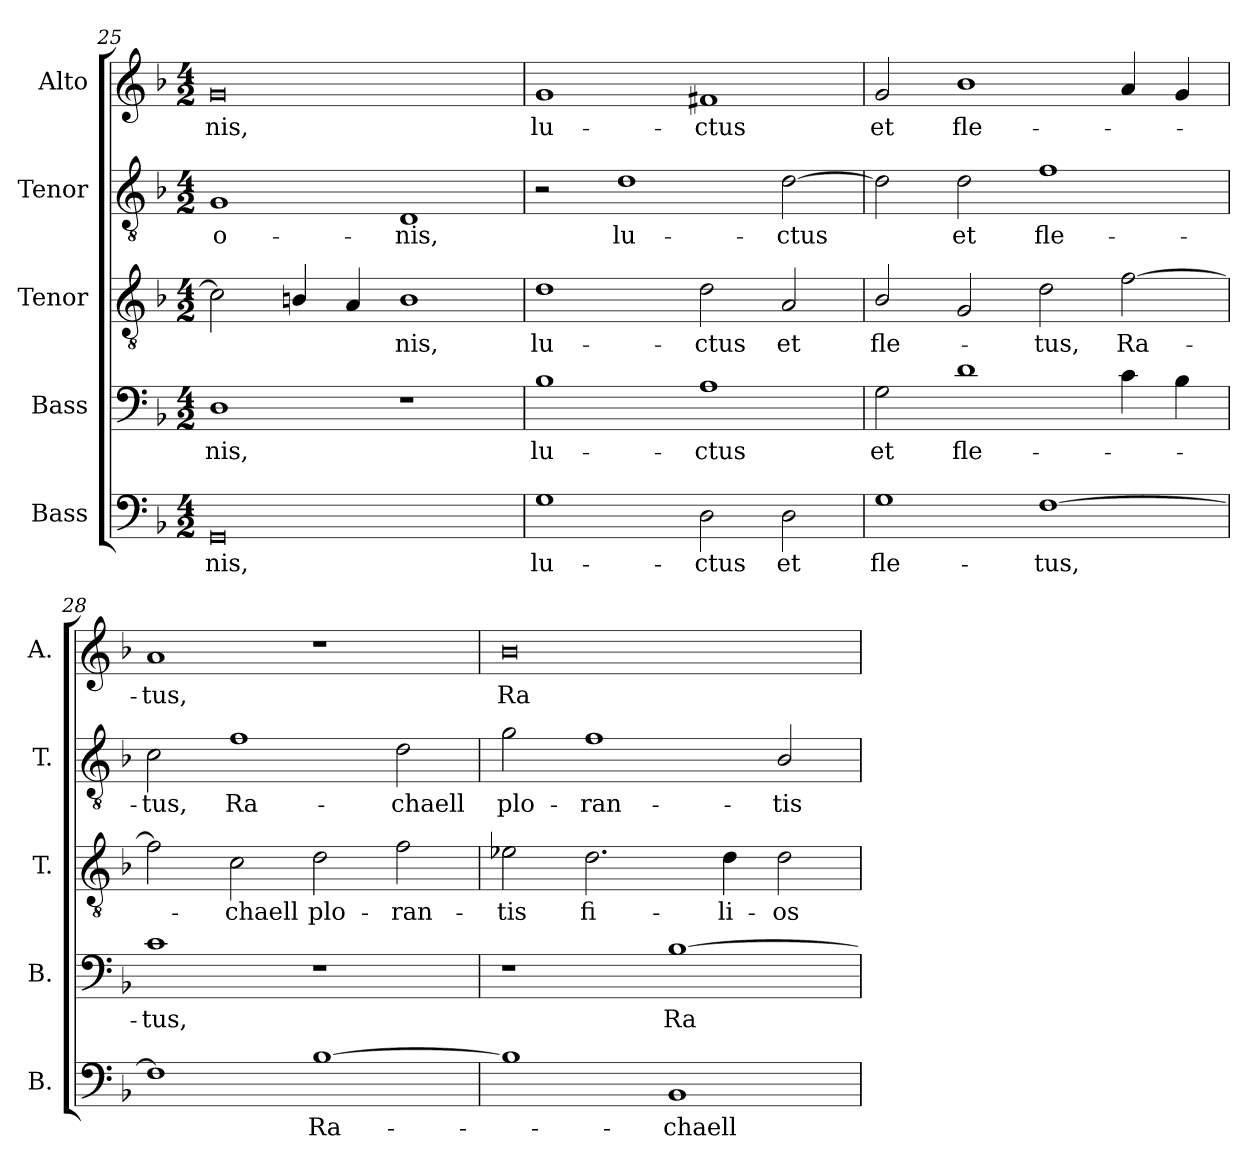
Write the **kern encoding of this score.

**kern	**text	**kern	**text	**kern	**text	**kern	**text	**kern	**text
*part5	*part5	*part4	*part4	*part3	*part3	*part2	*part2	*part1	*part1
*staff5	*staff5	*staff4	*staff4	*staff3	*staff3	*staff2	*staff2	*staff1	*staff1
*I"Bass	*	*I"Bass	*	*I"Tenor	*	*I"Tenor	*	*I"Alto	*
*I'B.	*	*I'B.	*	*I'T.	*	*I'T.	*	*I'A.	*
*clefF4	*	*clefF4	*	*clefGv2	*	*clefGv2	*	*clefG2	*
*	*	*	*	*ITrd7c12	*	*ITrd7c12	*	*	*
*k[b-]	*	*k[b-]	*	*k[b-]	*	*k[b-]	*	*k[b-]	*
*F:	*	*F:	*	*F:	*	*F:	*	*F:	*
*M4/2	*	*M4/2	*	*M4/2	*	*M4/2	*	*M4/2	*
=25	=25	=25	=25	=25	=25	=25	=25	=25	=25
!	!LO:LY:b:color=#000000	!	!	!	!	!	!	!	!
!	!	!	!LO:LY:b:color=#000000	!	!	!	!	!	!
!	!	!	!	!	!	!	!LO:LY:b:color=#000000	!	!
!	!	!	!	!	!	!	!	!	!LO:LY:b:color=#000000
0GGi	-nis,	1Di	-nis,	2Ci\]	.	1GGi	-o-	0gi	-nis,
.	.	.	.	4BBni/	.	.	.	.	.
.	.	.	.	4AAi/	.	.	.	.	.
!	!	!	!	!	!LO:LY:b:color=#000000	!	!	!	!
!	!	!	!	!	!	!	!LO:LY:b:color=#000000	!	!
.	.	1r	.	1BBi	-nis,	1DDi	-nis,	.	.
=26	=26	=26	=26	=26	=26	=26	=26	=26	=26
!	!LO:LY:b:color=#000000	!	!	!	!	!	!	!	!
!	!	!	!LO:LY:b:color=#000000	!	!	!	!	!	!
!	!	!	!	!	!LO:LY:b:color=#000000	!	!	!	!
!	!	!	!	!	!	!	!	!	!LO:LY:b:color=#000000
1Gi	lu-	1B-i	lu-	1Di	lu-	2r	.	1gi	lu-
!	!	!	!	!	!	!	!LO:LY:b:color=#000000	!	!
.	.	.	.	.	.	1Di	lu-	.	.
!	!LO:LY:b:color=#000000	!	!	!	!	!	!	!	!
!	!	!	!LO:LY:b:color=#000000	!	!	!	!	!	!
!	!	!	!	!	!LO:LY:b:color=#000000	!	!	!	!
!	!	!	!	!	!	!	!	!	!LO:LY:b:color=#000000
2Di\	-ctus	1Ai	-ctus	2Di\	-ctus	.	.	1f#Xi	-ctus
!	!LO:LY:b:color=#000000	!	!	!	!	!	!	!	!
!	!	!	!	!	!LO:LY:b:color=#000000	!	!	!	!
!	!	!	!	!	!	!	!LO:LY:b:color=#000000	!	!
2Di\	et	.	.	2AAi/	et	[2Di\	-ctus	.	.
=27	=27	=27	=27	=27	=27	=27	=27	=27	=27
!	!LO:LY:b:color=#000000	!	!	!	!	!	!	!	!
!	!	!	!LO:LY:b:color=#000000	!	!	!	!	!	!
!	!	!	!	!	!LO:LY:b:color=#000000	!	!	!	!
!	!	!	!	!	!	!	!	!	!LO:LY:b:color=#000000
1Gi	fle-	2Gi\	et	2BB-i/	fle-	2Di\]	.	2gi/	et
!	!	!	!LO:LY:b:color=#000000	!	!	!	!	!	!
!	!	!	!	!	!	!	!LO:LY:b:color=#000000	!	!
!	!	!	!	!	!	!	!	!	!LO:LY:b:color=#000000
.	.	1di	fle-	2GGi/	.	2Di\	et	1b-i	fle-
!	!LO:LY:b:color=#000000	!	!	!	!	!	!	!	!
!	!	!	!	!	!LO:LY:b:color=#000000	!	!	!	!
!	!	!	!	!	!	!	!LO:LY:b:color=#000000	!	!
[1Fi	-tus,	.	.	2Di\	-tus,	1Fi	fle-	.	.
!	!	!	!	!	!LO:LY:b:color=#000000	!	!	!	!
.	.	4ci\	.	[2Fi\	Ra-	.	.	4ai/	.
.	.	4B-i\	.	.	.	.	.	4gi/	.
=28	=28	=28	=28	=28	=28	=28	=28	=28	=28
!	!	!	!LO:LY:b:color=#000000	!	!	!	!	!	!
!	!	!	!	!	!	!	!LO:LY:b:color=#000000	!	!
!	!	!	!	!	!	!	!	!	!LO:LY:b:color=#000000
1Fi]	.	1ci	-tus,	2Fi\]	.	2Ci\	-tus,	1ai	-tus,
!	!	!	!	!	!LO:LY:b:color=#000000	!	!	!	!
!	!	!	!	!	!	!	!LO:LY:b:color=#000000	!	!
.	.	.	.	2Ci\	-chaell	1Fi	Ra-	.	.
!	!LO:LY:b:color=#000000	!	!	!	!	!	!	!	!
!	!	!	!	!	!LO:LY:b:color=#000000	!	!	!	!
[1B-i	Ra-	1r	.	2Di\	plo-	.	.	1r	.
!	!	!	!	!	!LO:LY:b:color=#000000	!	!	!	!
!	!	!	!	!	!	!	!LO:LY:b:color=#000000	!	!
.	.	.	.	2Fi\	-ran-	2Di\	-chaell	.	.
!!LO:LB:g=z
=29	=29	=29	=29	=29	=29	=29	=29	=29	=29
!	!	!	!	!	!LO:LY:b:color=#000000	!	!	!	!
!	!	!	!	!	!	!	!LO:LY:b:color=#000000	!	!
!	!	!	!	!	!	!	!	!	!LO:LY:b:color=#000000
1B-i]	.	1r	.	2E-Xi\	-tis	2Gi\	plo-	0b-i	Ra-
!	!	!	!	!	!LO:LY:b:color=#000000	!	!	!	!
!	!	!	!	!	!	!	!LO:LY:b:color=#000000	!	!
.	.	.	.	2.Di\	fi-	1Fi	-ran-	.	.
!	!LO:LY:b:color=#000000	!	!	!	!	!	!	!	!
!	!	!	!LO:LY:b:color=#000000	!	!	!	!	!	!
1BB-i	-chaell	[1B-i	Ra-	.	.	.	.	.	.
!	!	!	!	!	!LO:LY:b:color=#000000	!	!	!	!
.	.	.	.	4Di\	-li-	.	.	.	.
!	!	!	!	!	!LO:LY:b:color=#000000	!	!	!	!
!	!	!	!	!	!	!	!LO:LY:b:color=#000000	!	!
.	.	.	.	2Di\	-os	2BB-i/	-tis	.	.
=	=	=	=	=	=	=	=	=	=
*-	*-	*-	*-	*-	*-	*-	*-	*-	*-
